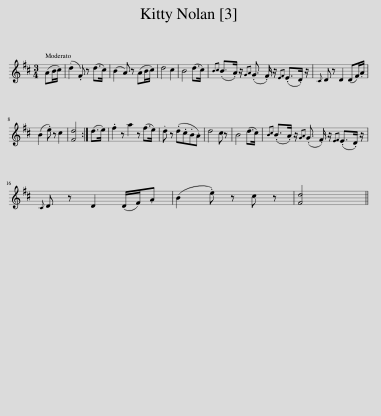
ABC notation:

X:1
L:1/8
M:3/4
I:linebreak $
K:D
V:1 treble
V:1
 (AB/c/) | (.d2 .F) z (d>c) | (B2 A) z (AB/c/) | d4 c2 | B4 (d>c) | %5
{Bc} (.B>.A) z/{GA} (.G3/2 .F/) z/{EF} (.E>.D) z/ |{C} D z D2 (DF/).A/ |$ (B2 .e) z c2 | [Fd]4 :| (d>e) | %10
 .f2 z a2 z (f>e) | .d z (.d.c.B.A) | d4 c z | B4 (d>c) |{Bc} (.B>.A) z/{GA} (.G3/2 .F/) z/{EF} (.E>.D) z/ |$ %15
{C} D z D2 (D/F/).A | (B2 .e) z c z | [Fd]4 || %18
